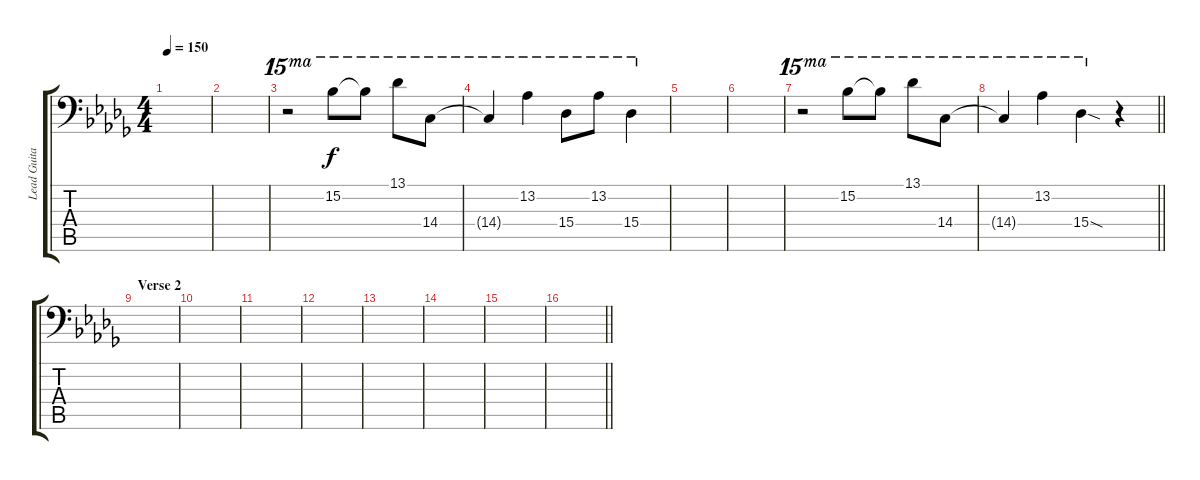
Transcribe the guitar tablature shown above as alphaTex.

\track ("Lead Guitar 2" "Lead Guita") {instrument overdrivenguitar}
\staff {score tabs}
\tuning (C4 G3 Eb3 Bb2 F2 Bb1) {hide}
\ts (4 4)
\tempo 150
\clef f4
\ks bbminor
|
|
r.2{ot 15ma} 15.2.8{ot 15ma} 15.2{t}.8{ot 15ma} 13.1.8{ot 15ma} 14.4.8{ot 15ma} |
14.4{t}.4{ot 15ma} 13.2.4{ot 15ma} 15.4.8{ot 15ma} 13.2.8{ot 15ma} 15.4.4{ot 15ma} |
|
|
r.2{ot 15ma} 15.2.8{ot 15ma} 15.2{t}.8{ot 15ma} 13.1.8{ot 15ma} 14.4.8{ot 15ma} |
\barLineRight lightlight
14.4{t}.4{ot 15ma} 13.2.4{ot 15ma} 15.4{sod}.4{ot 15ma} r.4 |
\section ("" "Verse 2")
|
|
|
|
|
|
|
\barLineRight lightlight
